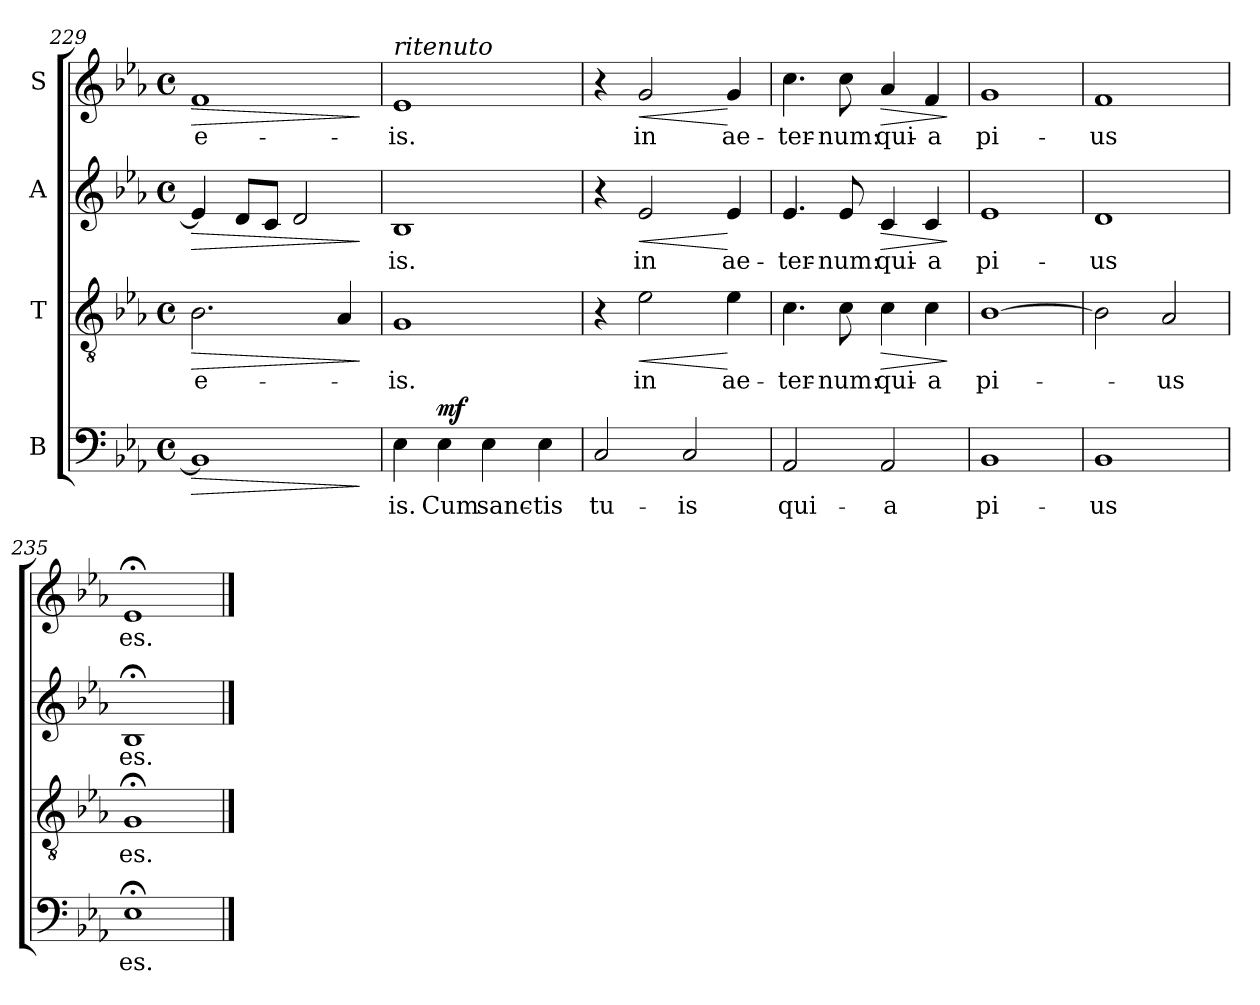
**kern	**text	**dynam	**kern	**text	**dynam	**kern	**text	**dynam	**kern	**text	**dynam
*part4	*part4	*part4	*part3	*part3	*part3	*part2	*part2	*part2	*part1	*part1	*part1
*staff4	*staff4	*staff4	*staff3	*staff3	*staff3	*staff2	*staff2	*staff2	*staff1	*staff1	*staff1
*I"B	*	*	*I"T	*	*	*I"A	*	*	*I"S	*	*
*clefF4	*	*	*clefGv2	*	*	*clefG2	*	*	*clefG2	*	*
*k[b-e-a-]	*	*	*k[b-e-a-]	*	*	*k[b-e-a-]	*	*	*k[b-e-a-]	*	*
*E-:	*	*	*E-:	*	*	*E-:	*	*	*E-:	*	*
*M4/4	*	*	*M4/4	*	*	*M4/4	*	*	*M4/4	*	*
*met(c)	*	*	*met(c)	*	*	*met(c)	*	*	*met(c)	*	*
=229	=229	=229	=229	=229	=229	=229	=229	=229	=229	=229	=229
!	!	!LO:HP:b	!	!	!LO:HP:b	!	!	!LO:HP:b	!	!	!LO:HP:b
1BB-]	.	>	2.B-\	e-	>	4e-/]	.	>	1f	e-	>
.	.	.	.	.	.	8d/L	.	.	.	.	.
.	.	.	.	.	.	8c/J	.	.	.	.	.
.	.	.	.	.	.	2d/	.	.	.	.	.
.	.	.	4A-/	.	.	.	.	.	.	.	.
.	.	]	.	.	]	.	.	]	.	.	]
=230	=230	=230	=230	=230	=230	=230	=230	=230	=230	=230	=230
!	!	!	!	!	!	!	!	!	!LO:TX:a:i:t=ritenuto	!	!
4E-\	-is.	.	1G	-is.	.	1B-	-is.	.	1e-	-is.	.
!	!	!LO:DY:a	!	!	!	!	!	!	!	!	!
4E-\	Cum	mf	.	.	.	.	.	.	.	.	.
4E-\	sanc-	.	.	.	.	.	.	.	.	.	.
4E-\	-tis	.	.	.	.	.	.	.	.	.	.
=231	=231	=231	=231	=231	=231	=231	=231	=231	=231	=231	=231
2C/	tu-	.	4r	.	.	4r	.	.	4r	.	.
!	!	!	!	!	!LO:HP:b	!	!	!LO:HP:b	!	!	!LO:HP:b
.	.	.	2e-\	in	<	2e-/	in	<	2g/	in	<
2C/	-is	.	.	.	.	.	.	.	.	.	.
.	.	.	4e-\	ae-	[	4e-/	ae-	[	4g/	ae-	[
=232	=232	=232	=232	=232	=232	=232	=232	=232	=232	=232	=232
2AA-/	qui-	.	4.c\	-ter-	.	4.e-/	-ter-	.	4.cc\	-ter-	.
.	.	.	8c\	-num:	.	8e-/	-num:	.	8cc\	-num:	.
!	!	!	!	!	!LO:HP:b	!	!	!LO:HP:b	!	!	!LO:HP:b
2AA-/	-a	.	4c\	qui-	>	4c/	qui-	>	4a-/	qui-	>
.	.	.	4c\	-a	.	4c/	-a	.	4f/	-a	.
.	.	.	.	.	]	.	.	]	.	.	]
=233	=233	=233	=233	=233	=233	=233	=233	=233	=233	=233	=233
1BB-	pi-	.	[1B-	pi-	.	1e-	pi-	.	1g	pi-	.
=234	=234	=234	=234	=234	=234	=234	=234	=234	=234	=234	=234
1BB-	-us	.	2B-\]	.	.	1d	-us	.	1f	-us	.
.	.	.	2A-/	-us	.	.	.	.	.	.	.
=235	=235	=235	=235	=235	=235	=235	=235	=235	=235	=235	=235
1E-;<	es.	.	1G;<	es.	.	1B-;<	es.	.	1e-;<	es.	.
==	==	==	==	==	==	==	==	==	==	==	==
*-	*-	*-	*-	*-	*-	*-	*-	*-	*-	*-	*-
